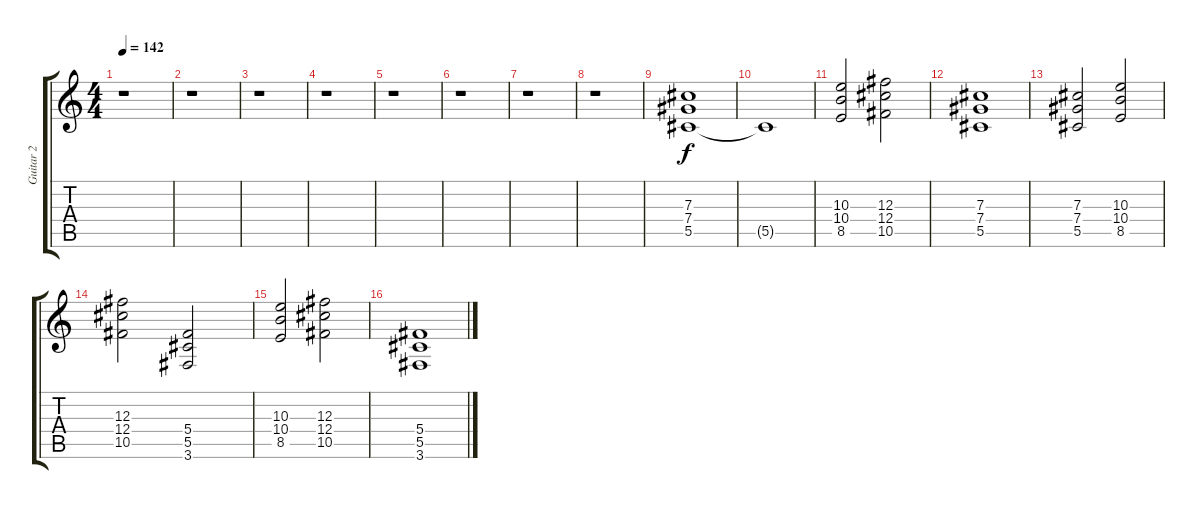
\track ("Guitar 2" "Guitar 2") {instrument overdrivenguitar}
\staff {score tabs}
\tuning (Eb4 Bb3 Gb3 Db3 Ab2 Eb2) {hide}
\ts (4 4)
\tempo 142
\clef g2
\ks c
r.1{dy f instrument overdrivenguitar} |
r.1 |
r.1 |
r.1 |
r.1 |
r.1 |
r.1 |
r.1 |
(7.3 7.4 5.5).1 |
5.5{t}.1 |
(10.3 10.4 8.5).2 (12.3 12.4 10.5).2 |
(7.3 7.4 5.5).1 |
(7.3 7.4 5.5).2 (10.3 10.4 8.5).2 |
(12.3 12.4 10.5).2 (5.4 5.5 3.6).2 |
(10.3 10.4 8.5).2 (12.3 12.4 10.5).2 |
(5.4 5.5 3.6).1
